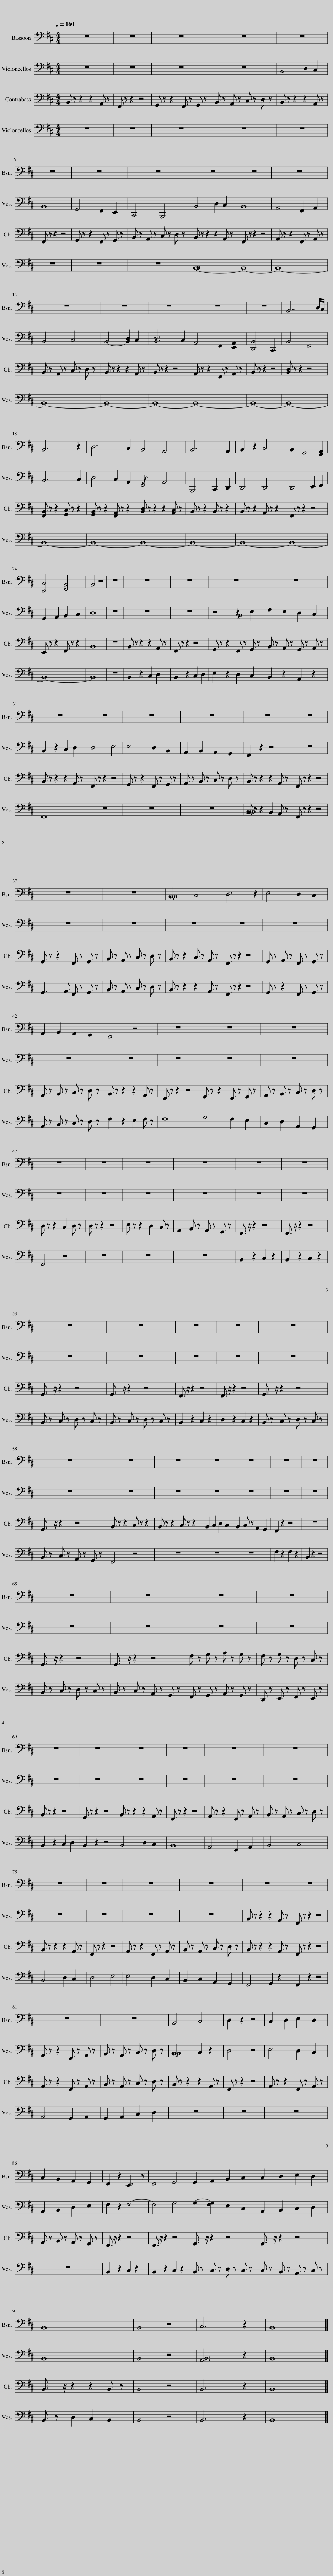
X:1
%%score 1 2 3 4
L:1/8
Q:1/4=160
M:4/4
I:linebreak $
K:D
V:1 bass
V:2 bass
V:3 bass transpose=-12
V:4 bass
V:1
 z8 | z8 | z8 | z8 | z8 |$ %5
 z8 | z8 | z8 | z8 | z8 | %10
 z8 |$ z8 | z8 | z8 | z8 | %15
 z8 | B,,7 D,/C,/ |$ B,,6 z2 | D,6 C,2 | B,,4 A,,4 | %20
 B,,6 A,,2 | B,,2 z2 C,4 | B,,2 G,,4 [F,,A,,]2 |$ [E,,C,]4 [F,,B,,]4 | B,,4 z4 | %25
 z8 | z8 | z8 | z8 | z8 |$ %30
 z8 | z8 | z8 | z8 | z8 | %35
 z8 |$ z8 | z8 |!mp! B,,4 C,4 | D,6 z2 | %40
 E,4 D,2 C,2 |$ A,,2 B,,2 A,,2 G,,2 | F,,4 z4 | z8 | z8 | %45
 z8 |$ z8 | z8 | z8 | z8 | %50
 z8 | z8 |$ z8 | z8 | z8 | %55
 z8 | z8 |$ z8 | z8 | z8 | %60
 z8 | z8 | z8 | z8 |$ z8 | %65
 z8 | z8 | z8 |$ z8 | z8 | %70
 z8 | z8 | z8 | z8 |$ z8 | %75
 z8 | z8 | z8 | z8 | z8 |$ %80
 z8 | z8 | B,,4 C,4 | D,2 z2 z4 | C,2 D,2 E,2 D,2 |$ %85
 C,2 B,,2 A,,2 G,,2 | F,,2 z2 E,,3 z | F,,4 G,,4 | G,,2 A,,2 B,,2 C,2 | C,2 D,2 E,2 D,2 |$ %90
 B,,8 | B,,4 z4 | C,6 z2 | B,,8 |] %94
V:2
 z8 | z8 | z8 | z8 | B,,4 D,2 C,2 |$ %5
 B,,8 | G,,4 F,,2 E,,2 | C,,4 B,,,4 | B,,4 D,2 C,2 | B,,8 | %10
 A,,4 F,,2 A,,2 |$ B,,4 C,4 | B,,4- [B,,D,]2 C,2 | [B,,D,]6 C,2 | A,,4 F,,2 [E,,A,,]2 | %15
 [D,,B,,]4 C,,4 | B,,4 F,,4 |$ B,,6 C,2 | D,4 C,2 A,,2 |!f! F,,4 A,,4 | %20
 B,,,4 C,,2 D,,2 | D,,4 D,,4 | D,,4 E,,2 F,,2 |$ G,,2 A,,2 B,,2 C,2 | D,8 | %25
 z8 | z8 | z8 | z4!p! z2 E,2 | F,2 E,2 D,2 C,2 |$ %30
 B,,2 z2 C,2 D,2 | D,4 E,4 | E,4 D,2 B,,2 | A,,2 B,,2 A,,2 G,,2 | F,,2 z2 z4 | %35
 z8 |$ z8 | z8 | z8 | z8 | %40
 z8 |$ z8 | z8 | z8 | z8 | %45
 z8 |$ z8 | z8 | z8 | z8 | %50
 z8 | z8 |$ z8 | z8 | z8 | %55
 z8 | z8 |$ z8 | z8 | z8 | %60
 z8 | z8 | z8 | z8 |$ z8 | %65
 z8 | z8 | z8 |$ z8 | z8 | %70
 z8 | z8 | z8 | z8 |$ z8 | %75
 z8 | z8 | z8 | B,, z z2 z2 A,, z | F,, z z2 z4 |$ %80
 A,, z z2 F,, z A,, z | B,, z A,, z C, z D, z |!mp! B,,4 C,2 z2 | D,4 z4 | E,4 D,2 C,2 |$ %85
 A,,2 B,,2 D,2 E,2 | F,2 z2 F,4- | F,4 G,4 | G,2- [F,G,]2 E,2 C,2 | A,,2 B,,2 C,2 D,2 |$ %90
 B,,8 | B,,4 z4 | [A,,B,,]6 z2 | B,,8 |] %94
V:3
 B,, z z2 z2 A,, z | F,, z z2 z4 | G,, z z2 F,, z G,, z | B,, z A,, z C, z D, z | B,, z z2 z2 A,, z |$ %5
 F,, z z2 z4 | G,, z z2 F,, z G,, z | B,, z A,, z C, z D, z | B,, z z2 z2 A,, z | F,, z z2 z4 | %10
 A,, z z2 F,, z A,, z |$ B,, z A,, z C, z D, z | B,, z z2 z2 A,, z | B,, z z2 z4 | A,, z z2 F,, z A,, z | %15
 B,, z z2 z4 | [B,,D,] z z2 z4 |$ [F,,B,,] z z2 [G,,C,] z z2 | [G,,B,,] z z2 [F,,A,,] z z2 | [B,,D,] z z2 z2 [A,,C,] z | %20
 B,, z z2 B,, z z2 | B,, z z2 A,, z z2 | F,, z z2 z4 |$ E,, z z2 F,, z z2 | B,,8 | %25
 z8 | B,, z z2 z2 A,, z | F,, z z2 z4 | G,, z z2 F,, z G,, z | B,, z A,, z G,, z A,, z |$ %30
 B,, z z2 z2 A,, z | F,, z z2 z4 | G,, z z2 F,, z G,, z | A,, z B,, z C, z D, z | B,, z z2 z2 A,, z | %35
 F,, z z2 z4 |$ G,, z z2 F,, z G,, z | B,, z A,, z C, z D, z | B,, z z2 C, z A,, z | F,, z z2 z4 | %40
 G,, z A,, z F,, z G,, z |$ A,, z B,, z C, z D, z | B,, z z2 z2 A,, z | F,, z z2 z4 | G,, z z2 F,, z G,, z | %45
 A,, z B,, z C, z D, z |$ D, z z2 C,2 D, z | D, z z2 z4 | E, z z2 D,2 C, z | A,,2 B,, z A,, z G,, z | %50
 F,,3/2 z/ z2 z4 | F,,3/2 z/ z2 z4 |$ G,,3/2 z/ z2 z4 | G,,3/2 z/ z2 z4 | F,,3/2 z/ z2 z4 | %55
 F,,3/2 z/ z2 z4 | G,,3/2 z/ z2 z4 |$ G,,3/2 z/ z2 z4 | B,, z z2 C, z z2 | B,, z z2 C, z z2 | %60
 B,,2 C,2 D,2 C,2 | B,,2 C, z A,,2 G,,2 | F,,2 z2 z4 | z8 |$ G,,3/2 z/ z2 z4 | %65
 G,,3/2 z/ z2 z4 | F, z G, z A, z G, z | F, z G, z D, z C, z |$ B,, z z2 z4 | G,, z z2 z4 | %70
 B,, z z2 z2 A,, z | F,, z z2 z4 | A,, z z2 F,, z A,, z | B,, z A,, z C, z D, z |$ B,, z z2 z2 A,, z | %75
 F,, z z2 z4 | A,, z z2 F,, z A,, z | B,, z A,, z C, z D, z | B,, z z2 z2 A,, z | F,, z z2 z4 |$ %80
 A,, z z2 F,, z A,, z | B,, z A,, z C, z D, z | B,, z z2 z2 A,, z | F,, z z2 z4 | A,, z z2 F,, z A,, z |$ %85
 A,, z B,, z A,, z G,, z | F,,3/2 z/ z2 z4 | F,,3/2 z/ z2 z4 | G,,3/2 z/ z2 z4 | G,,3/2 z/ z2 z4 |$ %90
 B,,3/2 z/ z2 z2 B,, z | B,,4 z4 | B,,6 z2 | B,,8 |] %94
V:4
 z8 | z8 | z8 | z8 | z8 |$ %5
 z8 | z8 | z8 |!p! B,,8- | B,,8- | %10
 B,,8- |$ B,,8- | B,,8- | B,,8- | B,,8- | %15
 B,,8- | B,,8- |$ B,,8- | B,,8- | B,,8- | %20
 B,,8- | B,,8- | B,,8- |$ B,,8- | B,,8 | %25
 z8 | B,,2 z2 C,2 D,2 | B,,2 z2 C,2 D,2 | E,2 z2 D,2 C,2 | B,,2 z2 A,,2 z2 |$ %30
 F,,8 | z8 | z8 | z8 |!mp! B,, z z2 B,,2 A,, z | %35
 F,, z z2 z4 |$ G,,3 A,, F,, z G,, z | B,, z A,, z C, z D, z | B,, z z2 z2 A,, z | F,, z z2 z4 | %40
 G,, z z2 F,, z G,, z |$ A,, z B,, z C, z D, z | F,2 z2 E,2 F, z | F,8 | G,4 F,2 E,2 | %45
 C,2 D,2 A,,2 G,,2 |$ F,,4 z4 | z8 | z8 | z8 | %50
 B,,2 z2 C,2 z2 | B,,2 z2 C,2 z2 |$ B,, z C, z D, z C, z | B,, z C, z D, z C, z | B,,2 z2 C,2 z2 | %55
 D,2 z2 C,2 z2 | B,, z C, z D, z C, z |$ B,, z C, z A,, z G,, z | F,,4 z4 | z8 | %60
 z8 | z8 | F,2 z2 F,2 z2 | B,,2 z2 z4 |$ B,, z C, z D, z C, z | %65
 B,, z C, z A,, z G,, z | F,, z G,, z A,, z G,, z | D,, z E,, z F,, z E,, z |$ B,,2 z2 C,2 D,2 | B,,2 z2 z4 | %70
 B,,4 D,2 C,2 | B,,8 | A,,4 F,,2 A,,2 | B,,4 C,4 |$ B,,4 D,2 C,2 | %75
 D,4 E,4 | E,4 D,2 C,2 | B,,2 C,2 A,,2 G,,2 | F,,4 G,,2 z2 | F,,2 z2 z4 |$ %80
 A,,4 G,,2 A,,2 | G,,2 A,,2 C,2 D,2 | z8 | z8 | z8 |$ %85
 z8 | B,,2 z2 C,2 z2 | B,,2 z2 C,2 z2 | B,, z C, z D, z C, z | C, z B,, z A,, z C, z |$ %90
 B,, z D,2 C,2 B,,2 | B,,4 z4 | B,,6 z2 | B,,8 |] %94
